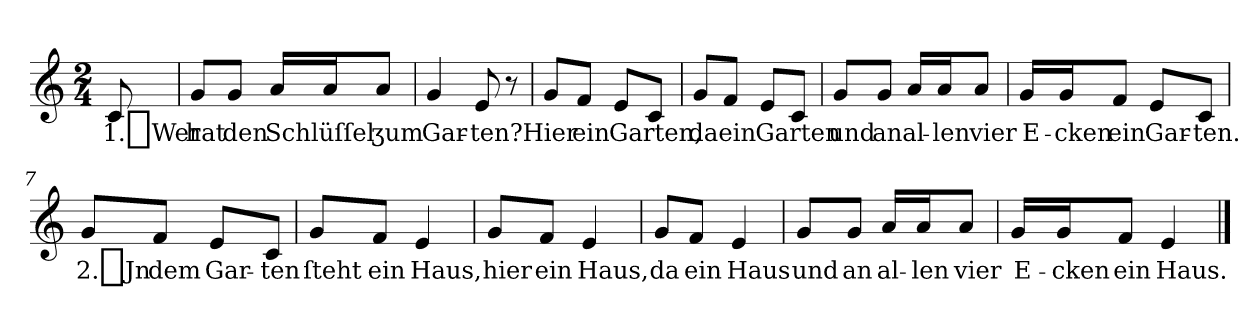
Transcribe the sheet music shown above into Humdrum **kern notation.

**kern	**text
*part1	*part1
*staff1	*staff1
*clefG2	*
*k[]	*
*C:	*
*M2/4	*
=	=
8c	1._Wer
=1	=1
8g/L	hat
8g/J	den
16a/LL	Schlüſſel
16a/J	.
8a/J	ʒum
=2	=2
4g	Gar-
8e	-ten?
8r	.
=3	=3
8g/L	Hier
8f/J	ein
8e/L	Garten,
8c/J	.
=4	=4
8g/L	da
8f/J	ein
8e/L	Garten
8c/J	.
=5	=5
8g/L	und
8g/J	an
16a/LL	al-
16a/J	-len
8a/J	vier
=6	=6
16g/LL	E-
16g/J	-cken
8f/J	ein
8e/L	Gar-
8c/J	-ten.
=7	=7
8g/L	2._Jn
8f/J	dem
8e/L	Gar-
8c/J	-ten
=8	=8
8g/L	ſteht
8f/J	ein
4e	Haus,
=9	=9
8g/L	hier
8f/J	ein
4e	Haus,
=10	=10
8g/L	da
8f/J	ein
4e	Haus
=11	=11
8g/L	und
8g/J	an
16a/LL	al-
16a/J	-len
8a/J	vier
=12	=12
16g/LL	E-
16g/J	-cken
8f/J	ein
4e	Haus.
==	==
*-	*-
